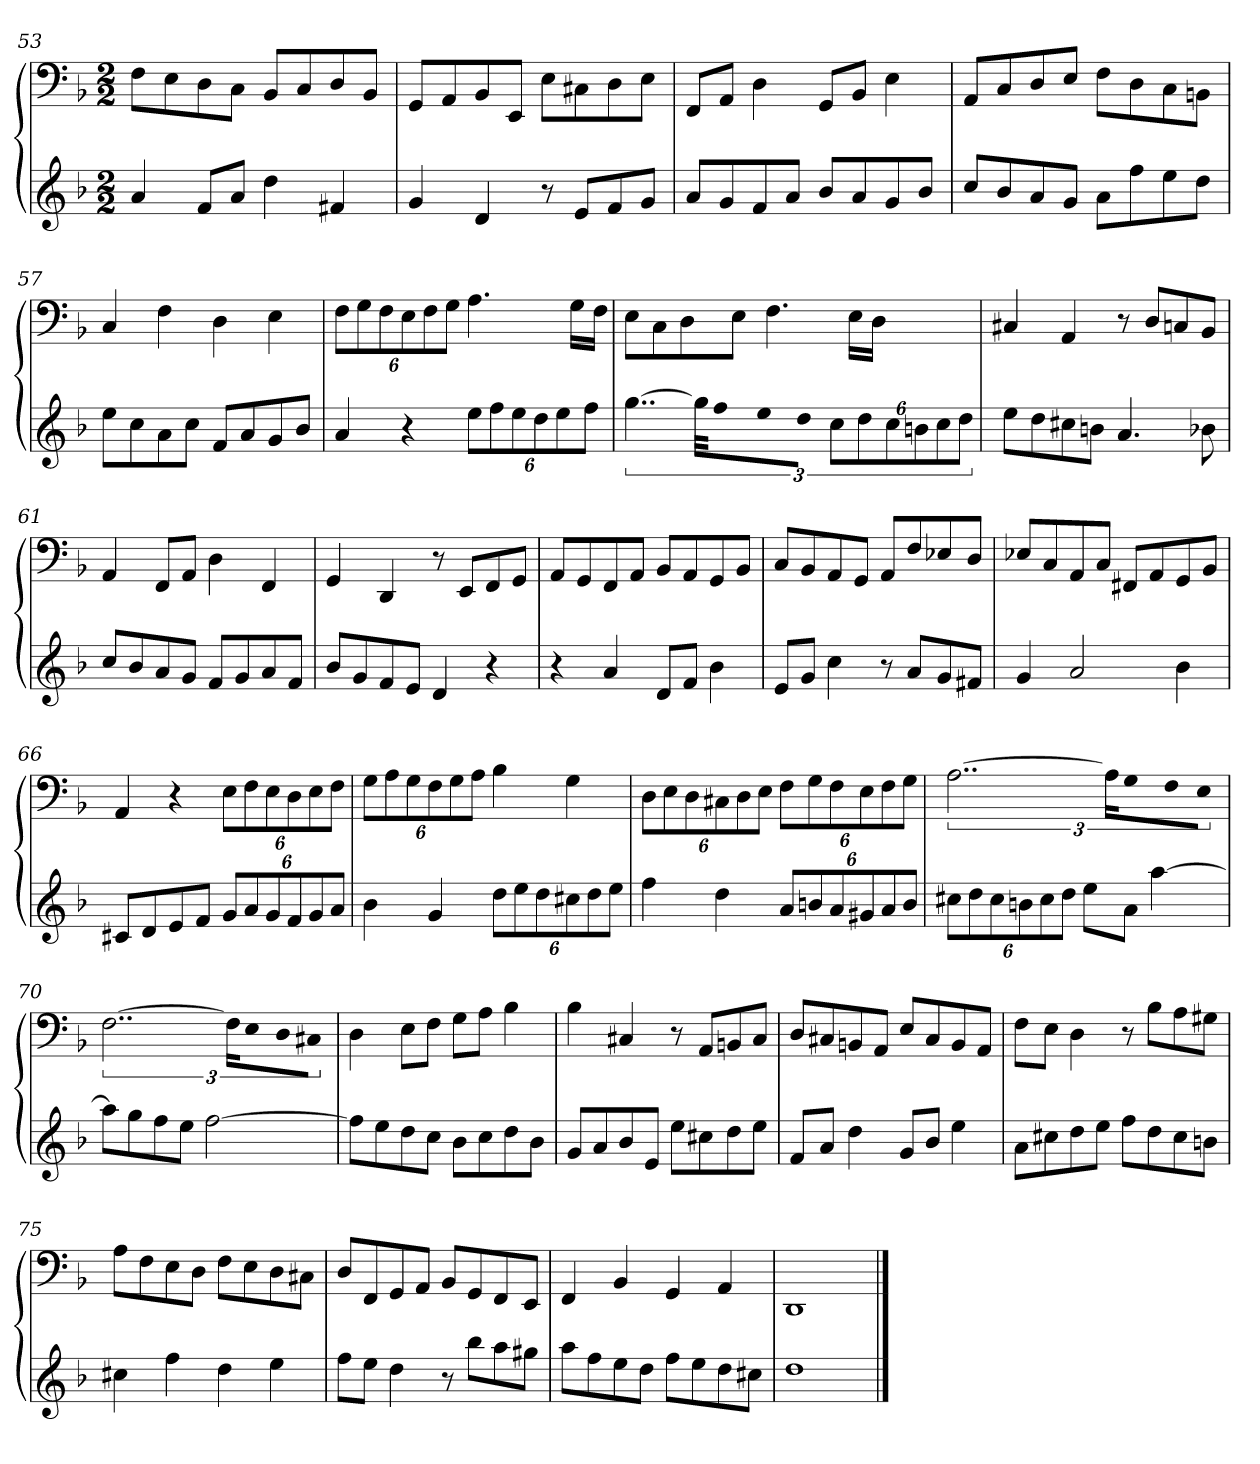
**kern	**kern
*part1	*part1
*staff2	*staff1
*k[b-]	*k[b-]
*d:	*d:
*M2/2	*M2/2
=53	=53
4a	8FL
.	8E
8fL	8D
8aJ	8CJ
4dd	8BB-L
.	8C
4f#X	8D
.	8BB-J
=54	=54
4g	8GGL
.	8AA
4d	8BB-
.	8EEJ
8r	8EL
8eL	8C#X
8f	8D
8gJ	8EJ
=55	=55
8aL	8FFL
8g	8AAJ
8f	4D
8aJ	.
8b-L	8GGL
8a	8BB-J
8g	4E
8b-J	.
=56	=56
8ccL	8AAL
8b-	8C
8a	8D
8gJ	8EJ
8aL	8FL
8ff	8D
8ee	8C
8ddJ	8BBnJ
=57	=57
8eeL	4C
8cc	.
8a	4F
8ccJ	.
8fL	4D
8a	.
8g	4E
8b-J	.
=58	=58
4a	12FL
.	12G
.	12F
4r	12E
.	12F
.	12GJ
12eeL	4.A
12ff	.
12ee	.
12dd	.
12ee	.
.	16GLL
12ffJ	.
.	16FJJ
=59	=59
[6..gg	8EL
.	8C
.	8D
48ggKLL]	.
16ff	.
16ee	8EJ
16ddJJ	.
12ccL	4.F
12dd	.
12cc	.
12bn	.
12cc	.
.	16ELL
12ddJ	.
.	16DJJ
=60	=60
8eeL	4C#X
8dd	.
8cc#X	4AA
8bnJ	.
4.a	8r
.	8DL
.	8Cn
8b-X	8BB-J
=61	=61
8ccL	4AA
8b-	.
8a	8FFL
8gJ	8AAJ
8fL	4D
8g	.
8a	4FF
8fJ	.
=62	=62
8b-L	4GG
8g	.
8f	4DD
8eJ	.
4d	8r
.	8EEL
4r	8FF
.	8GGJ
=63	=63
4r	8AAL
.	8GG
4a	8FF
.	8AAJ
8dL	8BB-L
8fJ	8AA
4b-	8GG
.	8BB-J
=64	=64
8eL	8CL
8gJ	8BB-
4cc	8AA
.	8GGJ
8r	8AAL
8aL	8F
8g	8E-X
8f#XJ	8DJ
=65	=65
4g	8E-XL
.	8C
2a	8AA
.	8CJ
.	8FF#XL
.	8AA
4b-	8GG
.	8BB-J
=66	=66
8c#XL	4AA
8d	.
8e	4r
8fJ	.
12gL	12EL
12a	12F
12g	12E
12f	12D
12g	12E
12aJ	12FJ
=67	=67
4b-	12GL
.	12A
.	12G
4g	12F
.	12G
.	12AJ
12ddL	4B-
12ee	.
12dd	.
12cc#X	4G
12dd	.
12eeJ	.
=68	=68
4ff	12DL
.	12E
.	12D
4dd	12C#X
.	12D
.	12EJ
12aL	12FL
12bn	12G
12a	12F
12g#X	12E
12a	12F
12bJ	12GJ
=69	=69
12cc#XL	[3..A
12dd	.
12cc#	.
12bn	.
12cc#	.
12ddJ	.
8eeL	.
.	24AKL]
8aJ	8G
[4aa	8F
.	8EJ
=70	=70
8aaL]	[3..F
8gg	.
8ff	.
8eeJ	.
[2ff	.
.	24FKL]
.	8E
.	8D
.	8C#XJ
=71	=71
8ffL]	4D
8ee	.
8dd	8EL
8ccJ	8FJ
8b-L	8GL
8cc	8AJ
8dd	4B-
8b-J	.
=72	=72
8gL	4B-
8a	.
8b-	4C#X
8eJ	.
8eeL	8r
8cc#X	8AAL
8dd	8BBn
8eeJ	8C#J
=73	=73
8fL	8DL
8aJ	8C#X
4dd	8BBn
.	8AAJ
8gL	8EL
8b-J	8C#
4ee	8BB
.	8AAJ
=74	=74
8aL	8FL
8cc#X	8EJ
8dd	4D
8eeJ	.
8ffL	8r
8dd	8B-L
8cc#	8A
8bnJ	8G#XJ
=75	=75
4cc#X	8AL
.	8F
4ff	8E
.	8DJ
4dd	8FL
.	8E
4ee	8D
.	8C#XJ
=76	=76
8ffL	8DL
8eeJ	8FF
4dd	8GG
.	8AAJ
8r	8BB-L
8bb-L	8GG
8aa	8FF
8gg#XJ	8EEJ
=77	=77
8aaL	4FF
8ff	.
8ee	4BB-
8ddJ	.
8ffL	4GG
8ee	.
8dd	4AA
8cc#XJ	.
=78	=78
1dd	1DD
==	==
*-	*-
